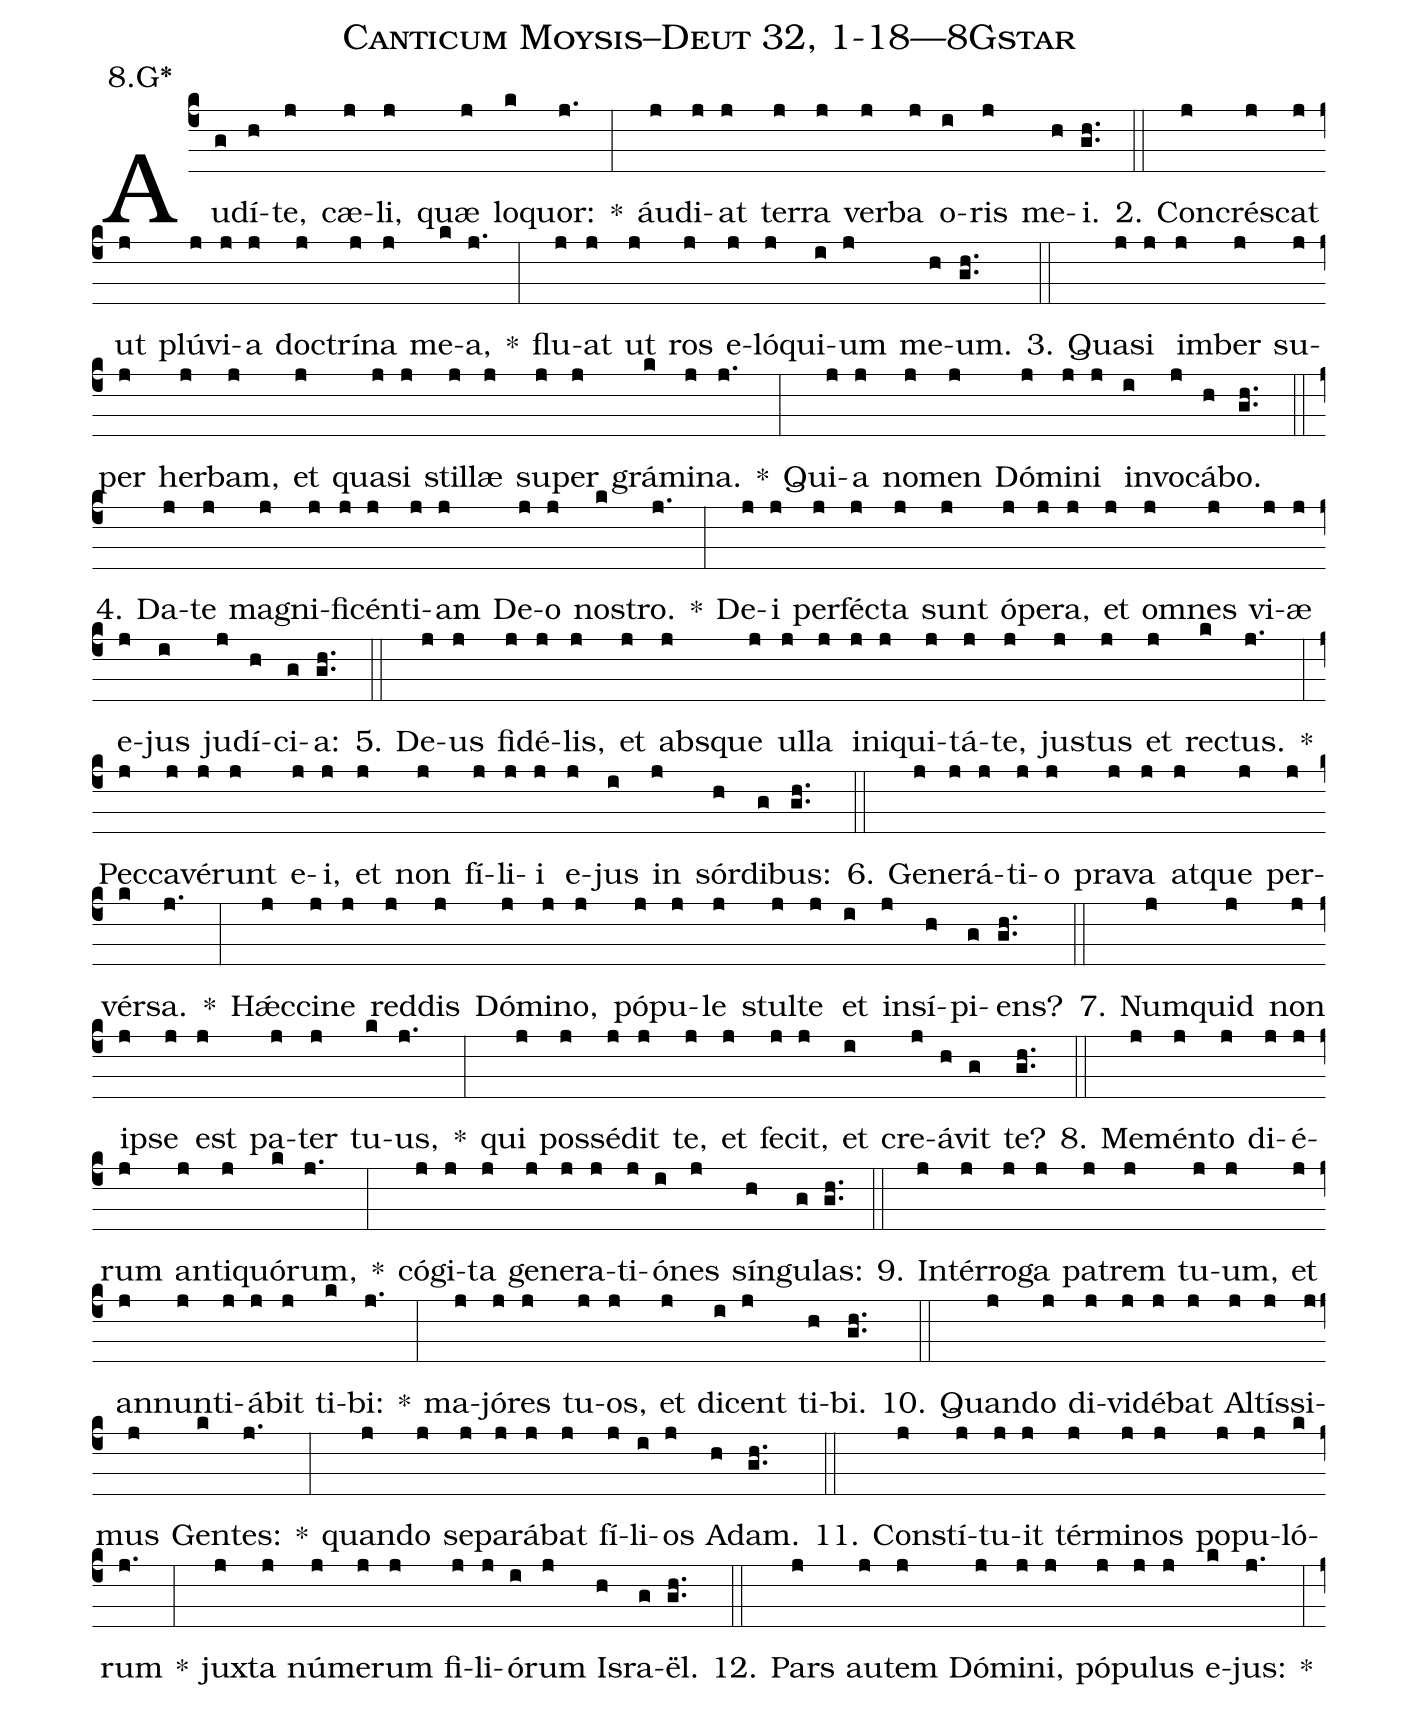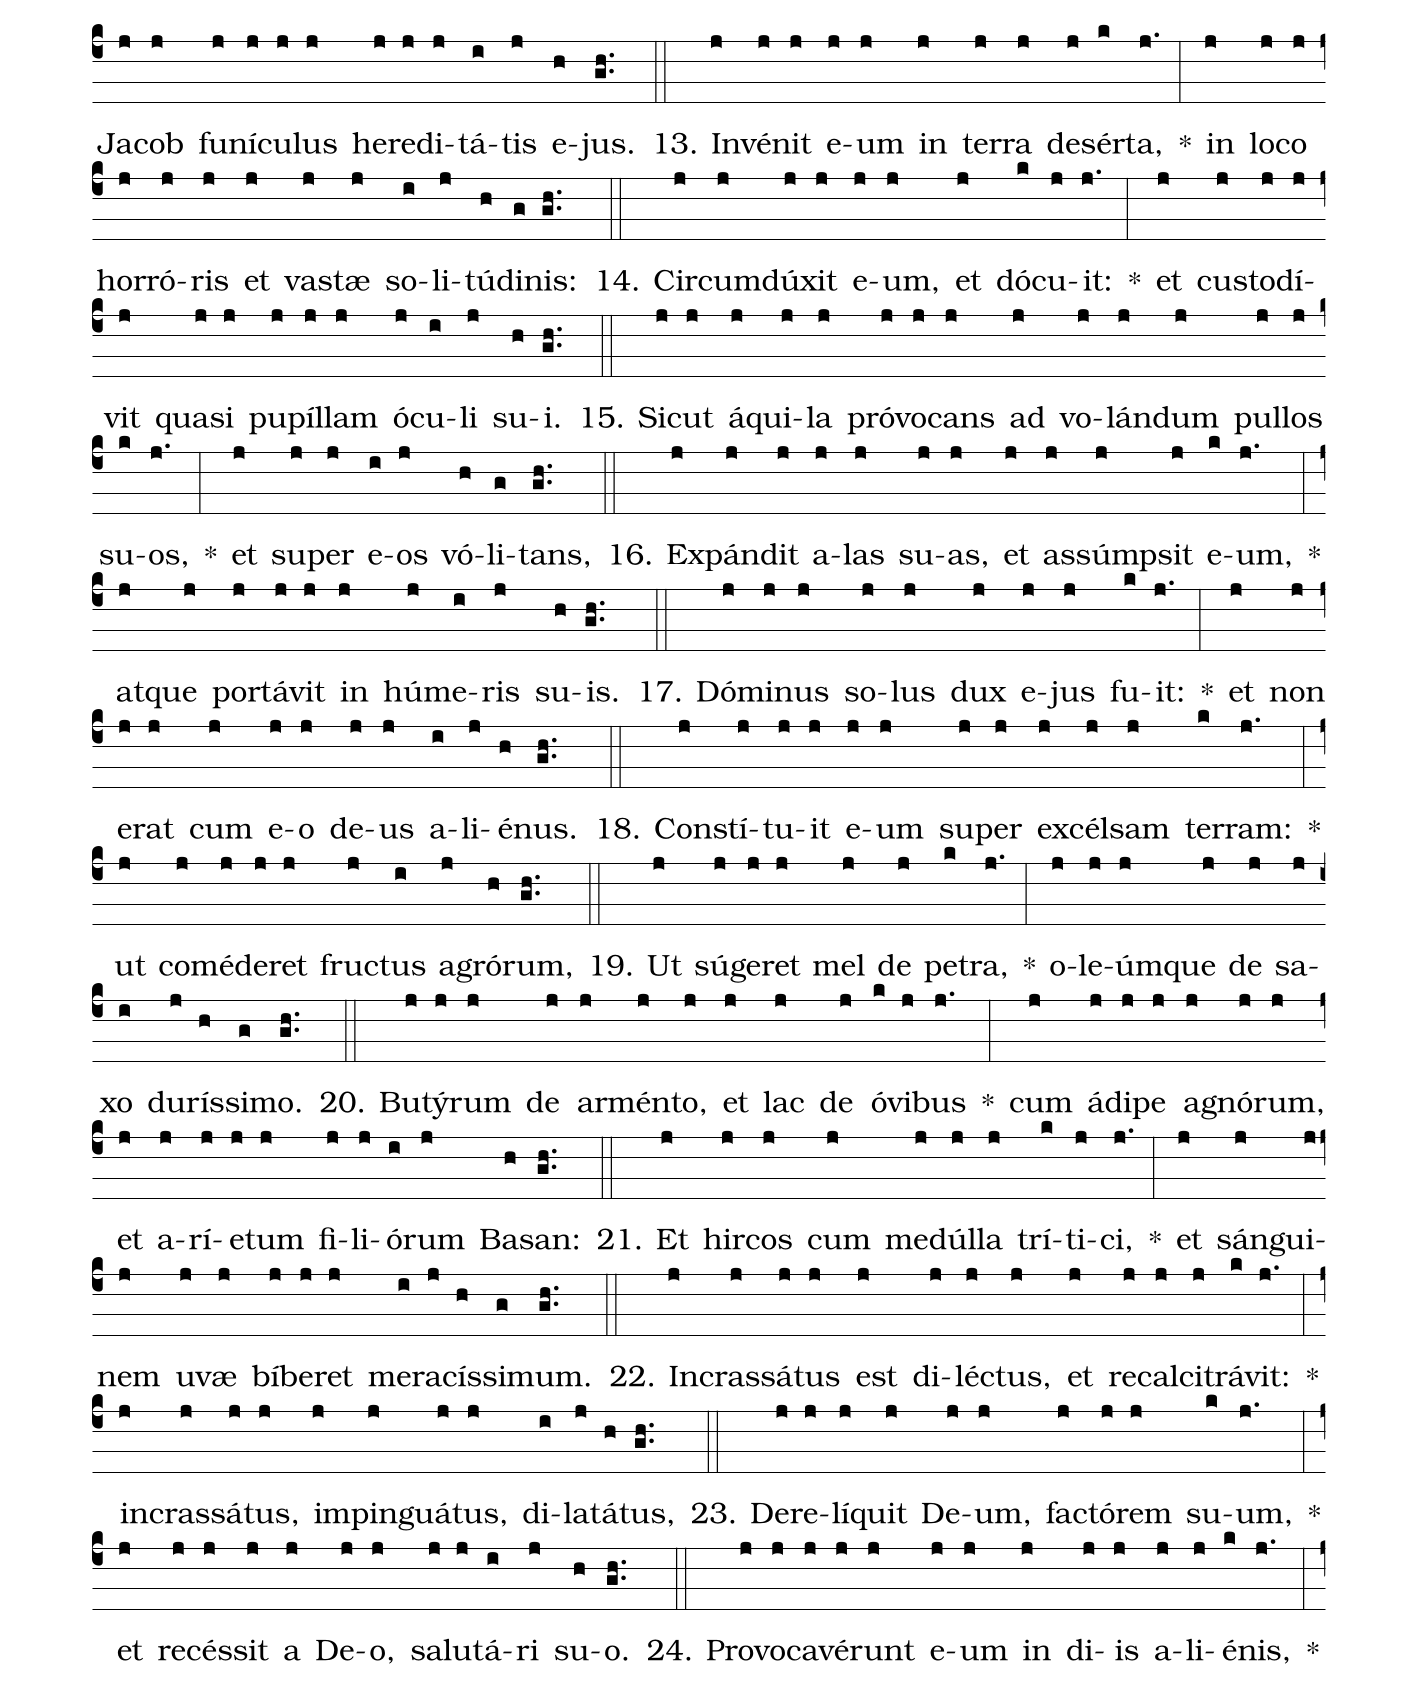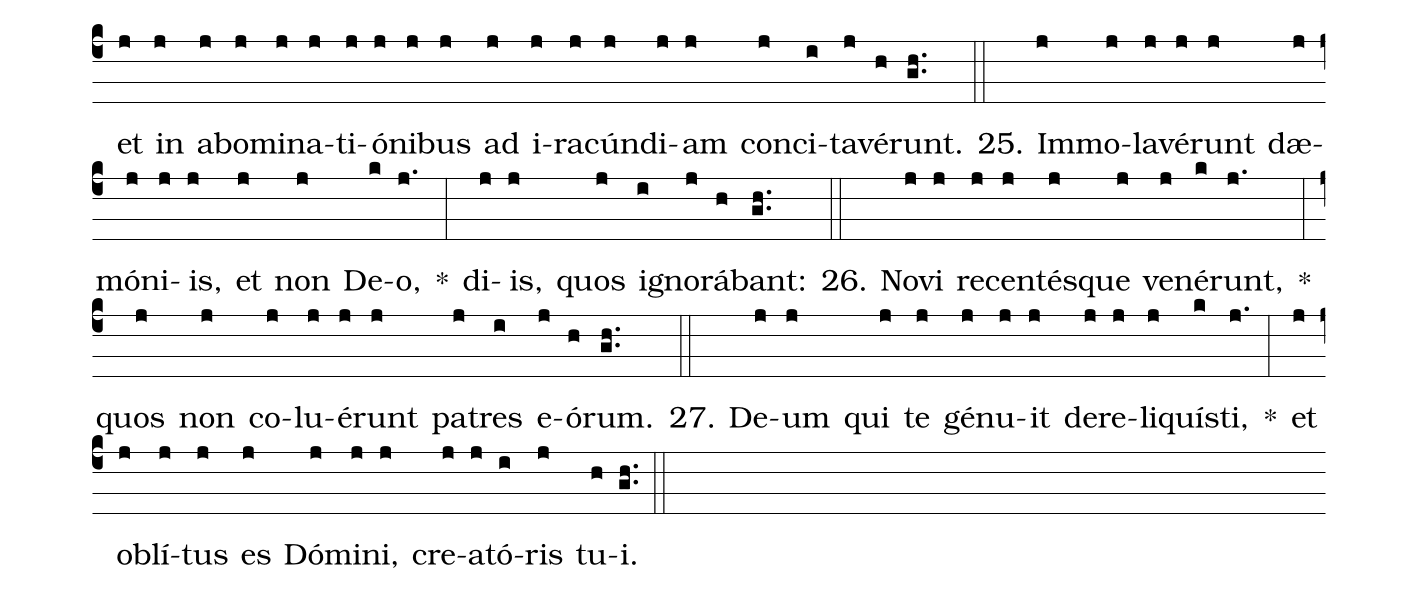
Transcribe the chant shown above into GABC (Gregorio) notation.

name: Canticum Moysis--Deut 32, 1-18---8Gstar;
annotation: 8.G*;
%%
(c4)Au(g)dí(h)te,(j) cæ(j)li,(j) quæ(j) lo(k)quor:(j.) *(:) áu(j)di(j)at(j) ter(j)ra(j) ver(j)ba(j) o(i)ris(j) me(h)i.(gh..) (::)
2. Con(j)crés(j)cat(j) ut(j) plú(j)vi(j)a(j) doc(j)trí(j)na(j) me(k)a,(j.) *(:) flu(j)at(j) ut(j) ros(j) e(j)ló(j)qui(i)um(j) me(h)um.(gh..) (::)
3. Qua(j)si(j) im(j)ber(j) su(j)per(j) her(j)bam,(j) et(j) qua(j)si(j) stil(j)læ(j) su(j)per(j) grá(k)mi(j)na.(j.) *(:) Qui(j)a(j) no(j)men(j) Dó(j)mi(j)ni(j) in(i)vo(j)cá(h)bo.(gh..) (::)
4. Da(j)te(j) ma(j)gni(j)fi(j)cén(j)ti(j)am(j) De(j)o(j) nos(k)tro.(j.) *(:) De(j)i(j) per(j)féc(j)ta(j) sunt(j) ó(j)pe(j)ra,(j) et(j) om(j)nes(j) vi(j)æ(j) e(j)jus(i) ju(j)dí(h)ci(g)a:(gh..) (::)
5. De(j)us(j) fi(j)dé(j)lis,(j) et(j) abs(j)que(j) ul(j)la(j) in(j)i(j)qui(j)tá(j)te,(j) jus(j)tus(j) et(j) rec(k)tus.(j.) *(:) Pec(j)ca(j)vé(j)runt(j) e(j)i,(j) et(j) non(j) fí(j)li(j)i(j) e(j)jus(i) in(j) sór(h)di(g)bus:(gh..) (::)
6. Ge(j)ne(j)rá(j)ti(j)o(j) pra(j)va(j) at(j)que(j) per(j)vér(k)sa.(j.) *(:) Hǽc(j)ci(j)ne(j) red(j)dis(j) Dó(j)mi(j)no,(j) pó(j)pu(j)le(j) stul(j)te(j) et(i) in(j)sí(h)pi(g)ens?(gh..) (::)
7. Num(j)quid(j) non(j) ip(j)se(j) est(j) pa(j)ter(j) tu(k)us,(j.) *(:) qui(j) pos(j)sé(j)dit(j) te,(j) et(j) fe(j)cit,(j) et(i) cre(j)á(h)vit(g) te?(gh..) (::)
8. Me(j)mén(j)to(j) di(j)é(j)rum(j) an(j)ti(j)quó(k)rum,(j.) *(:) có(j)gi(j)ta(j) ge(j)ne(j)ra(j)ti(j)ó(i)nes(j) sín(h)gu(g)las:(gh..) (::)
9. In(j)tér(j)ro(j)ga(j) pa(j)trem(j) tu(j)um,(j) et(j) an(j)nun(j)ti(j)á(j)bit(j) ti(k)bi:(j.) *(:) ma(j)jó(j)res(j) tu(j)os,(j) et(j) di(i)cent(j) ti(h)bi.(gh..) (::)
10. Quan(j)do(j) di(j)vi(j)dé(j)bat(j) Al(j)tís(j)si(j)mus(j) Gen(k)tes:(j.) *(:) quan(j)do(j) se(j)pa(j)rá(j)bat(j) fí(j)li(i)os(j) A(h)dam.(gh..) (::)
11. Con(j)stí(j)tu(j)it(j) tér(j)mi(j)nos(j) po(j)pu(j)ló(k)rum(j.) *(:) jux(j)ta(j) nú(j)me(j)rum(j) fi(j)li(j)ó(i)rum(j) Is(h)ra(g)ël.(gh..) (::)
12. Pars(j) au(j)tem(j) Dó(j)mi(j)ni,(j) pó(j)pu(j)lus(j) e(k)jus:(j.) *(:) Ja(j)cob(j) fu(j)ní(j)cu(j)lus(j) he(j)re(j)di(j)tá(i)tis(j) e(h)jus.(gh..) (::)
13. In(j)vé(j)nit(j) e(j)um(j) in(j) ter(j)ra(j) de(j)sér(k)ta,(j.) *(:) in(j) lo(j)co(j) hor(j)ró(j)ris(j) et(j) vas(j)tæ(j) so(i)li(j)tú(h)di(g)nis:(gh..) (::)
14. Cir(j)cum(j)dú(j)xit(j) e(j)um,(j) et(j) dó(k)cu(j)it:(j.) *(:) et(j) cus(j)to(j)dí(j)vit(j) qua(j)si(j) pu(j)píl(j)lam(j) ó(j)cu(i)li(j) su(h)i.(gh..) (::)
15. Sic(j)ut(j) á(j)qui(j)la(j) pró(j)vo(j)cans(j) ad(j) vo(j)lán(j)dum(j) pul(j)los(j) su(k)os,(j.) *(:) et(j) su(j)per(j) e(i)os(j) vó(h)li(g)tans,(gh..) (::)
16. Ex(j)pán(j)dit(j) a(j)las(j) su(j)as,(j) et(j) as(j)súmp(j)sit(j) e(k)um,(j.) *(:) at(j)que(j) por(j)tá(j)vit(j) in(j) hú(j)me(i)ris(j) su(h)is.(gh..) (::)
17. Dó(j)mi(j)nus(j) so(j)lus(j) dux(j) e(j)jus(j) fu(k)it:(j.) *(:) et(j) non(j) e(j)rat(j) cum(j) e(j)o(j) de(j)us(j) a(i)li(j)é(h)nus.(gh..) (::)
18. Con(j)stí(j)tu(j)it(j) e(j)um(j) su(j)per(j) ex(j)cél(j)sam(j) ter(k)ram:(j.) *(:) ut(j) com(j)é(j)de(j)ret(j) fruc(j)tus(i) a(j)gró(h)rum,(gh..) (::)
19. Ut(j) sú(j)ge(j)ret(j) mel(j) de(j) pe(k)tra,(j.) *(:) o(j)le(j)úm(j)que(j) de(j) sa(j)xo(i) du(j)rís(h)si(g)mo.(gh..) (::)
20. Bu(j)tý(j)rum(j) de(j) ar(j)mén(j)to,(j) et(j) lac(j) de(j) ó(k)vi(j)bus(j.) *(:) cum(j) á(j)di(j)pe(j) a(j)gnó(j)rum,(j) et(j) a(j)rí(j)e(j)tum(j) fi(j)li(j)ó(i)rum(j) Ba(h)san:(gh..) (::)
21. Et(j) hir(j)cos(j) cum(j) me(j)dúl(j)la(j) trí(k)ti(j)ci,(j.) *(:) et(j) sán(j)gui(j)nem(j) u(j)væ(j) bí(j)be(j)ret(j) me(i)ra(j)cís(h)si(g)mum.(gh..) (::)
22. In(j)cras(j)sá(j)tus(j) est(j) di(j)léc(j)tus,(j) et(j) re(j)cal(j)ci(j)trá(k)vit:(j.) *(:) in(j)cras(j)sá(j)tus,(j) im(j)pin(j)guá(j)tus,(j) di(i)la(j)tá(h)tus,(gh..) (::)
23. De(j)re(j)lí(j)quit(j) De(j)um,(j) fac(j)tó(j)rem(j) su(k)um,(j.) *(:) et(j) re(j)cés(j)sit(j) a(j) De(j)o,(j) sa(j)lu(j)tá(i)ri(j) su(h)o.(gh..) (::)
24. Pro(j)vo(j)ca(j)vé(j)runt(j) e(j)um(j) in(j) di(j)is(j) a(j)li(j)é(k)nis,(j.) *(:) et(j) in(j) ab(j)o(j)mi(j)na(j)ti(j)ó(j)ni(j)bus(j) ad(j) i(j)ra(j)cún(j)di(j)am(j) con(j)ci(i)ta(j)vé(h)runt.(gh..) (::)
25. Im(j)mo(j)la(j)vé(j)runt(j) dæ(j)mó(j)ni(j)is,(j) et(j) non(j) De(k)o,(j.) *(:) di(j)is,(j) quos(j) i(i)gno(j)rá(h)bant:(gh..) (::)
26. No(j)vi(j) re(j)cen(j)tés(j)que(j) ve(j)né(k)runt,(j.) *(:) quos(j) non(j) co(j)lu(j)é(j)runt(j) pa(j)tres(i) e(j)ó(h)rum.(gh..) (::)
27. De(j)um(j) qui(j) te(j) gé(j)nu(j)it(j) de(j)re(j)li(j)quís(k)ti,(j.) *(:) et(j) ob(j)lí(j)tus(j) es(j) Dó(j)mi(j)ni,(j) cre(j)a(j)tó(i)ris(j) tu(h)i.(gh..) (::)
